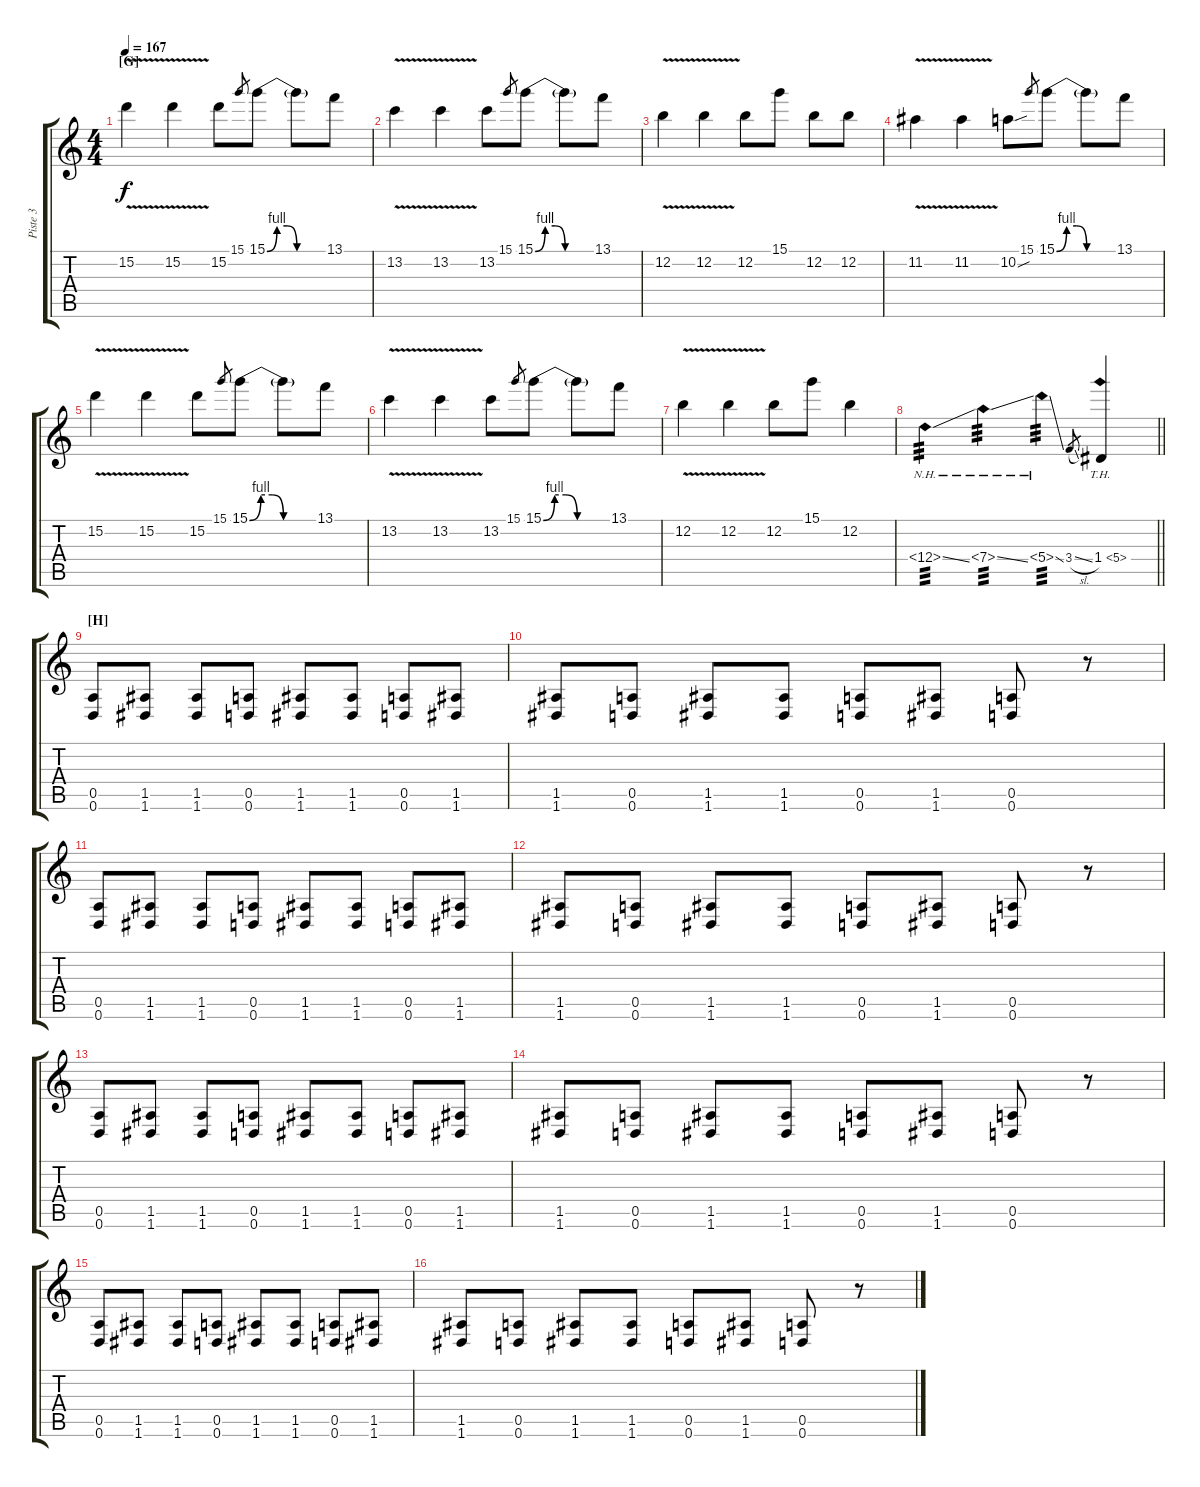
\track ("Piste 3" "Piste 3") {instrument distortionguitar}
\staff {score tabs}
\tuning (E4 B3 G3 D3 A2 D2) {hide}
\ts (4 4)
\section ("" "[G]")
\tempo 167
\clef g2
\ks c
15.2{v}.4{dy f} 15.2{v}.4 15.2.8 15.1.8{gr} 15.1{be (custom 0 0 10 4 20 4 30 0 60 0)}.8 15.1{t}.8 13.1.8 |
13.2{v}.4 13.2{v}.4 13.2.8 15.1.8{gr} 15.1{be (custom 0 0 10 4 20 4 30 0 60 0)}.8 15.1{t}.8 13.1.8 |
12.2{v}.4 12.2{v}.4 12.2.8 15.1.8 12.2.8 12.2.8 |
11.2{v}.4 11.2{v}.4 10.2{sou}.8 15.1.8{gr} 15.1{be (custom 0 0 10 4 20 4 30 0 60 0)}.8 15.1{t}.8 13.1.8 |
15.2{v}.4 15.2{v}.4 15.2.8 15.1.8{gr} 15.1{be (custom 0 0 10 4 20 4 30 0 60 0)}.8 15.1{t}.8 13.1.8 |
13.2{v}.4 13.2{v}.4 13.2.8 15.1.8{gr} 15.1{be (custom 0 0 10 4 20 4 30 0 60 0)}.8 15.1{t}.8 13.1.8 |
12.2{v}.4 12.2{v}.4 12.2.8 15.1.8 12.2.4 |
\barLineRight lightlight
12.4{nh ss}.4{tp 3} 7.4{nh ss}.4{tp 3} 5.4{nh ss}.4{tp 3} 3.4{sl}.8{gr} 1.4{th 4}.4 |
\section ("" "[H]")
(0.5 0.6).8 (1.5 1.6).8 (1.5 1.6).8 (0.5 0.6).8 (1.5 1.6).8 (1.5 1.6).8 (0.5 0.6).8 (1.5 1.6).8 |
(1.5 1.6).8 (0.5 0.6).8 (1.5 1.6).8 (1.5 1.6).8 (0.5 0.6).8 (1.5 1.6).8 (0.5 0.6).8 r.8 |
(0.5 0.6).8 (1.5 1.6).8 (1.5 1.6).8 (0.5 0.6).8 (1.5 1.6).8 (1.5 1.6).8 (0.5 0.6).8 (1.5 1.6).8 |
(1.5 1.6).8 (0.5 0.6).8 (1.5 1.6).8 (1.5 1.6).8 (0.5 0.6).8 (1.5 1.6).8 (0.5 0.6).8 r.8 |
(0.5 0.6).8 (1.5 1.6).8 (1.5 1.6).8 (0.5 0.6).8 (1.5 1.6).8 (1.5 1.6).8 (0.5 0.6).8 (1.5 1.6).8 |
(1.5 1.6).8 (0.5 0.6).8 (1.5 1.6).8 (1.5 1.6).8 (0.5 0.6).8 (1.5 1.6).8 (0.5 0.6).8 r.8 |
(0.5 0.6).8 (1.5 1.6).8 (1.5 1.6).8 (0.5 0.6).8 (1.5 1.6).8 (1.5 1.6).8 (0.5 0.6).8 (1.5 1.6).8 |
(1.5 1.6).8 (0.5 0.6).8 (1.5 1.6).8 (1.5 1.6).8 (0.5 0.6).8 (1.5 1.6).8 (0.5 0.6).8 r.8
